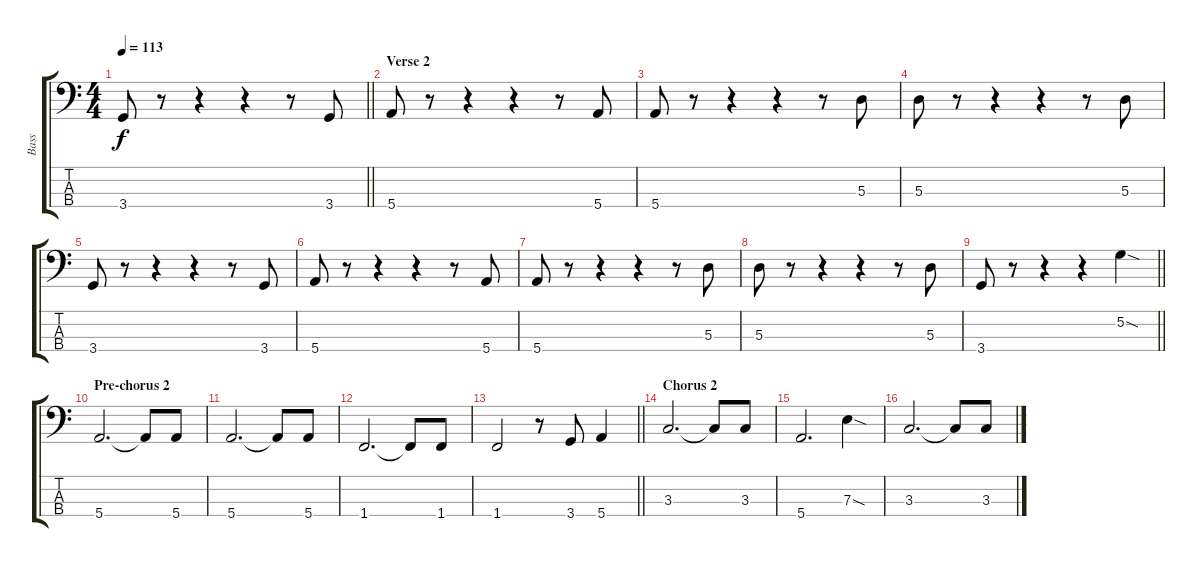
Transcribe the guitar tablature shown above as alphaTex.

\track ("Bass" "Bass") {instrument electricbassfinger}
\staff {score tabs}
\tuning (G2 D2 A1 E1) {hide}
\ts (4 4)
\tempo 113
\clef f4
\barLineRight lightlight
\ks c
3.4.8{dy f} r.8 r.4 r.4 r.8 3.4.8 |
\section ("" "Verse 2")
5.4.8 r.8 r.4 r.4 r.8 5.4.8 |
5.4.8 r.8 r.4 r.4 r.8 5.3.8 |
5.3.8 r.8 r.4 r.4 r.8 5.3.8 |
3.4.8 r.8 r.4 r.4 r.8 3.4.8 |
5.4.8 r.8 r.4 r.4 r.8 5.4.8 |
5.4.8 r.8 r.4 r.4 r.8 5.3.8 |
5.3.8 r.8 r.4 r.4 r.8 5.3.8 |
\barLineRight lightlight
3.4.8 r.8 r.4 r.4 5.2{sod}.4 |
\section ("" "Pre-chorus 2")
5.4.2{d} 5.4{t}.8 5.4.8 |
5.4.2{d} 5.4{t}.8 5.4.8 |
1.4.2{d} 1.4{t}.8 1.4.8 |
\barLineRight lightlight
1.4.2 r.8 3.4.8 5.4.4 |
\section ("" "Chorus 2")
3.3.2{d} 3.3{t}.8 3.3.8 |
5.4.2{d} 7.3{sod}.4 |
3.3.2{d} 3.3{t}.8 3.3.8
